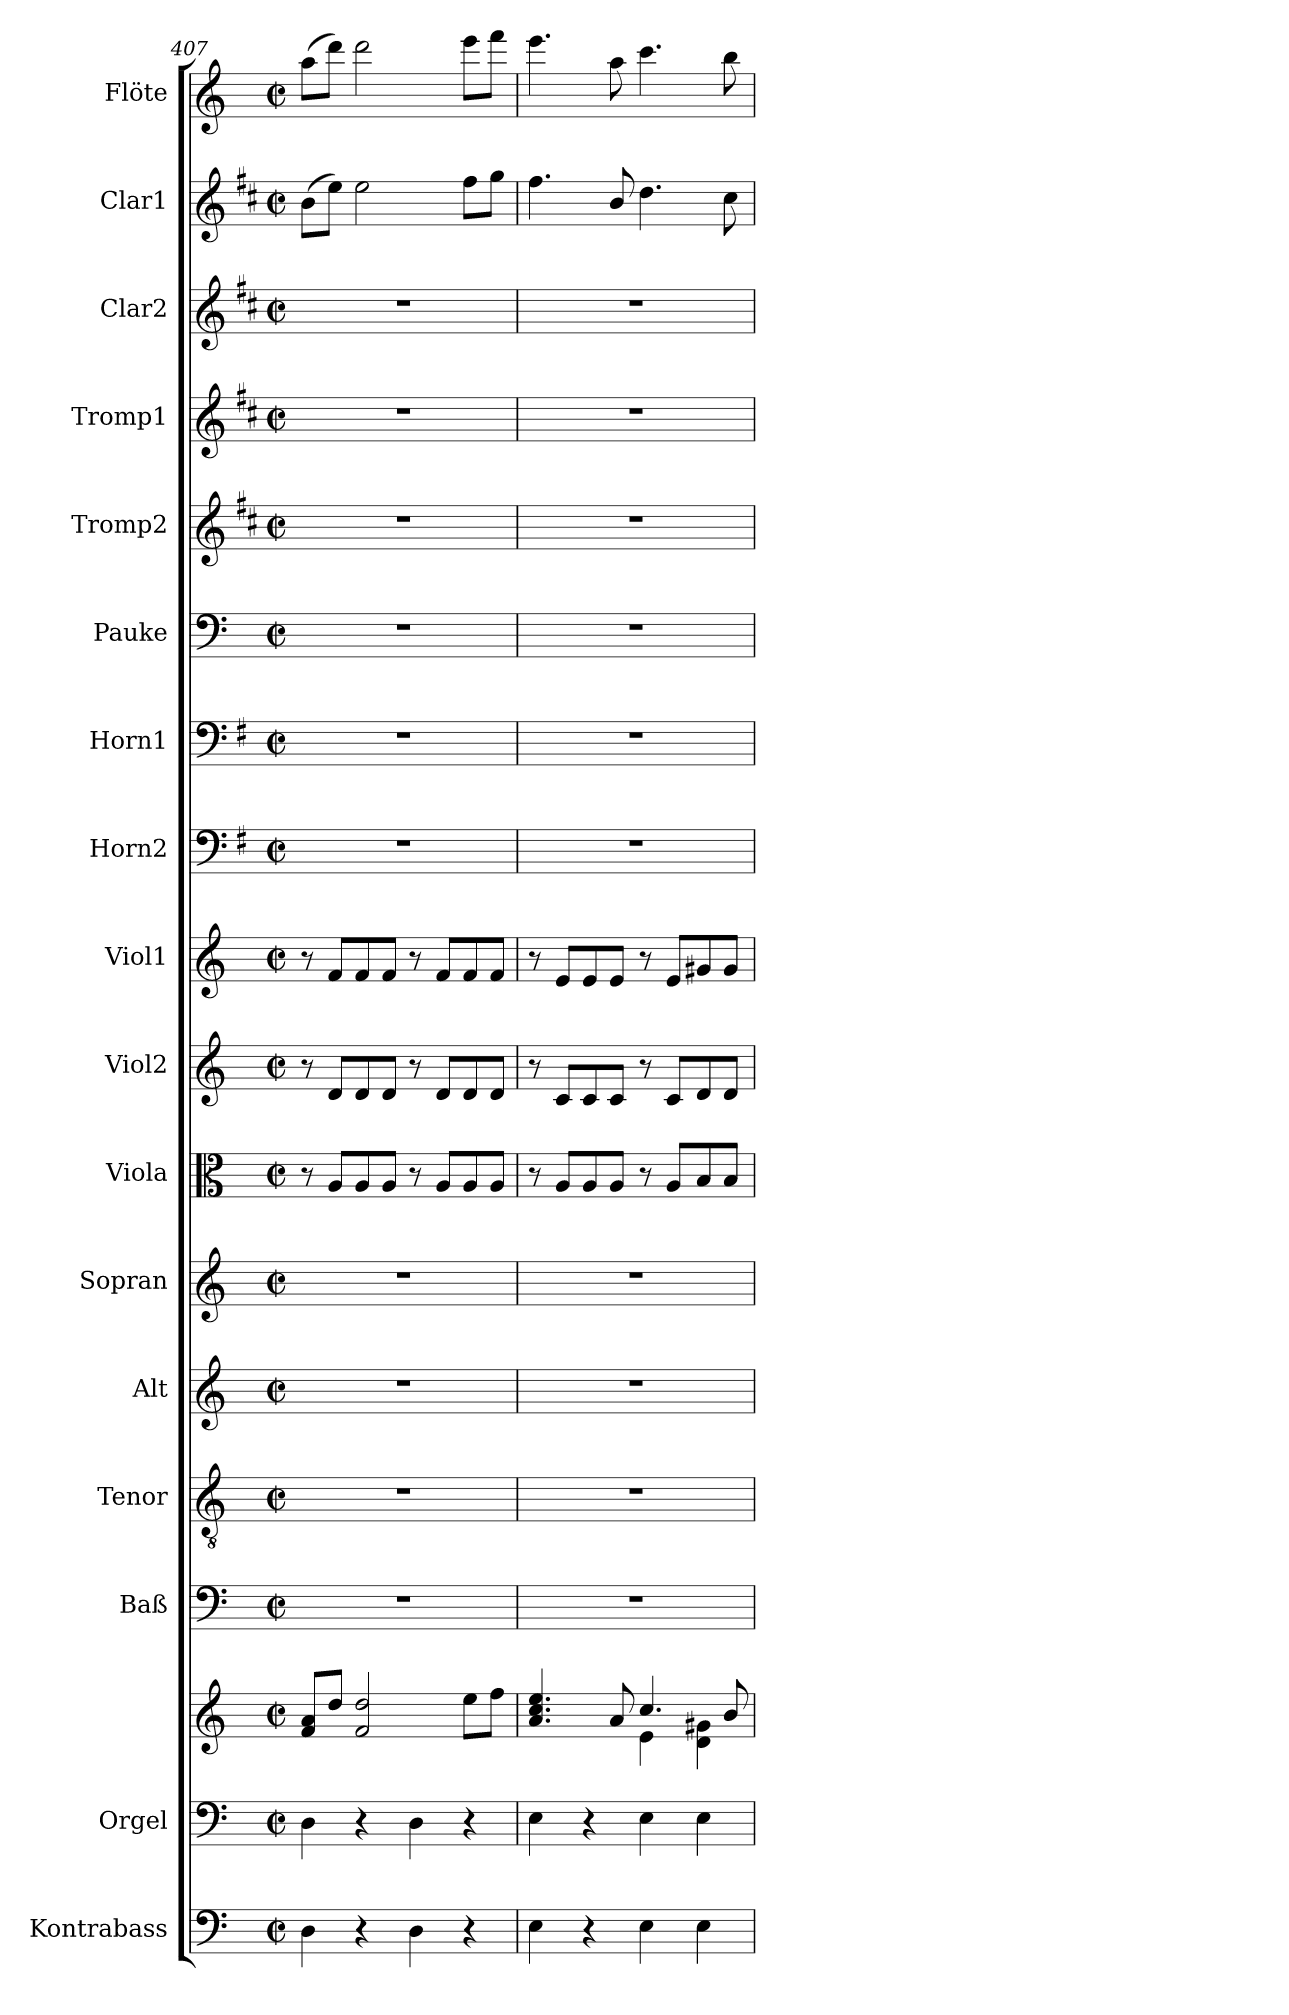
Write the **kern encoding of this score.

**kern	**kern	**kern	**kern	**kern	**kern	**kern	**kern	**kern	**kern	**kern	**kern	**kern	**kern	**kern	**kern	**kern	**kern
*part17	*part16	*part16	*part15	*part14	*part13	*part12	*part11	*part10	*part9	*part8	*part7	*part6	*part5	*part4	*part3	*part2	*part1
*staff18	*staff17	*staff16	*staff15	*staff14	*staff13	*staff12	*staff11	*staff10	*staff9	*staff8	*staff7	*staff6	*staff5	*staff4	*staff3	*staff2	*staff1
*I"Kontrabass	*I"Orgel	*	*I"Baß	*I"Tenor	*I"Alt	*I"Sopran	*I"Viola	*I"Viol2	*I"Viol1	*I"Horn2	*I"Horn1	*I"Pauke	*I"Tromp2	*I"Tromp1	*I"Clar2	*I"Clar1	*I"Flöte
*I'Kb	*	*	*I'B	*I'T	*I'A	*I'S	*I'Vla	*I'Vl2	*I'Vl1	*I'Hr2	*I'Hr1	*I'Pk	*I'Tr2	*I'Tr1	*I'Cl2	*I'Cl1	*I'Fl
*clefF4	*clefF4	*clefG2	*clefF4	*clefGv2	*clefG2	*clefG2	*clefC3	*clefG2	*clefG2	*clefF4	*clefF4	*clefF4	*clefG2	*clefG2	*clefG2	*clefG2	*clefG2
*ITrd7c12	*	*	*	*	*	*	*	*	*	*ITrd4c7	*ITrd4c7	*	*ITrd1c2	*ITrd1c2	*ITrd1c2	*ITrd1c2	*
*k[]	*k[]	*k[]	*k[]	*k[]	*k[]	*k[]	*k[]	*k[]	*k[]	*k[]	*k[]	*k[]	*k[]	*k[]	*k[]	*k[]	*k[]
*C:	*C:	*C:	*C:	*C:	*C:	*C:	*C:	*C:	*C:	*C:	*C:	*C:	*C:	*C:	*C:	*C:	*C:
*M2/2	*M2/2	*M2/2	*M2/2	*M2/2	*M2/2	*M2/2	*M2/2	*M2/2	*M2/2	*M2/2	*M2/2	*M2/2	*M2/2	*M2/2	*M2/2	*M2/2	*M2/2
*met(c|)	*met(c|)	*met(c|)	*met(c|)	*met(c|)	*met(c|)	*met(c|)	*met(c|)	*met(c|)	*met(c|)	*met(c|)	*met(c|)	*met(c|)	*met(c|)	*met(c|)	*met(c|)	*met(c|)	*met(c|)
=407	=407	=407	=407	=407	=407	=407	=407	=407	=407	=407	=407	=407	=407	=407	=407	=407	=407
4DD\	4D\	8f/ 8a/L	1r	1r	1r	1r	8r	8r	8r	1r	1r	1r	1r	1r	1r	(>8a\L	(>8aa\L
.	.	8dd/J	.	.	.	.	8A/L	8d/L	8f/L	.	.	.	.	.	.	8dd\J)	8ddd\J)
4r	4r	2f/ 2dd/	.	.	.	.	8A/	8d/	8f/	.	.	.	.	.	.	2dd\	2ddd\
.	.	.	.	.	.	.	8A/J	8d/J	8f/J	.	.	.	.	.	.	.	.
4DD\	4D\	.	.	.	.	.	8r	8r	8r	.	.	.	.	.	.	.	.
.	.	.	.	.	.	.	8A/L	8d/L	8f/L	.	.	.	.	.	.	.	.
4r	4r	8ee\L	.	.	.	.	8A/	8d/	8f/	.	.	.	.	.	.	8ee\L	8eee\L
.	.	8ff\J	.	.	.	.	8A/J	8d/J	8f/J	.	.	.	.	.	.	8ff\J	8fff\J
=408	=408	=408	=408	=408	=408	=408	=408	=408	=408	=408	=408	=408	=408	=408	=408	=408	=408
*	*	*^	*	*	*	*	*	*	*	*	*	*	*	*	*	*	*
4EE\	4E\	4.a/ 4.cc/ 4.ee/	2ryy	1r	1r	1r	1r	8r	8r	8r	1r	1r	1r	1r	1r	1r	4.ee\	4.eee\
.	.	.	.	.	.	.	.	8A/L	8c/L	8e/L	.	.	.	.	.	.	.	.
4r	4r	.	.	.	.	.	.	8A/	8c/	8e/	.	.	.	.	.	.	.	.
.	.	8a/	.	.	.	.	.	8A/J	8c/J	8e/J	.	.	.	.	.	.	8a/	8aa\
4EE\	4E\	4.cc/	4e\	.	.	.	.	8r	8r	8r	.	.	.	.	.	.	4.cc\	4.ccc\
.	.	.	.	.	.	.	.	8A/L	8c/L	8e/L	.	.	.	.	.	.	.	.
4EE\	4E\	.	4d\ 4g#X\	.	.	.	.	8B/	8d/	8g#X/	.	.	.	.	.	.	.	.
.	.	8b/	.	.	.	.	.	8B/J	8d/J	8g#/J	.	.	.	.	.	.	8b\	8bb\
*	*	*v	*v	*	*	*	*	*	*	*	*	*	*	*	*	*	*	*
=	=	=	=	=	=	=	=	=	=	=	=	=	=	=	=	=	=
*-	*-	*-	*-	*-	*-	*-	*-	*-	*-	*-	*-	*-	*-	*-	*-	*-	*-
